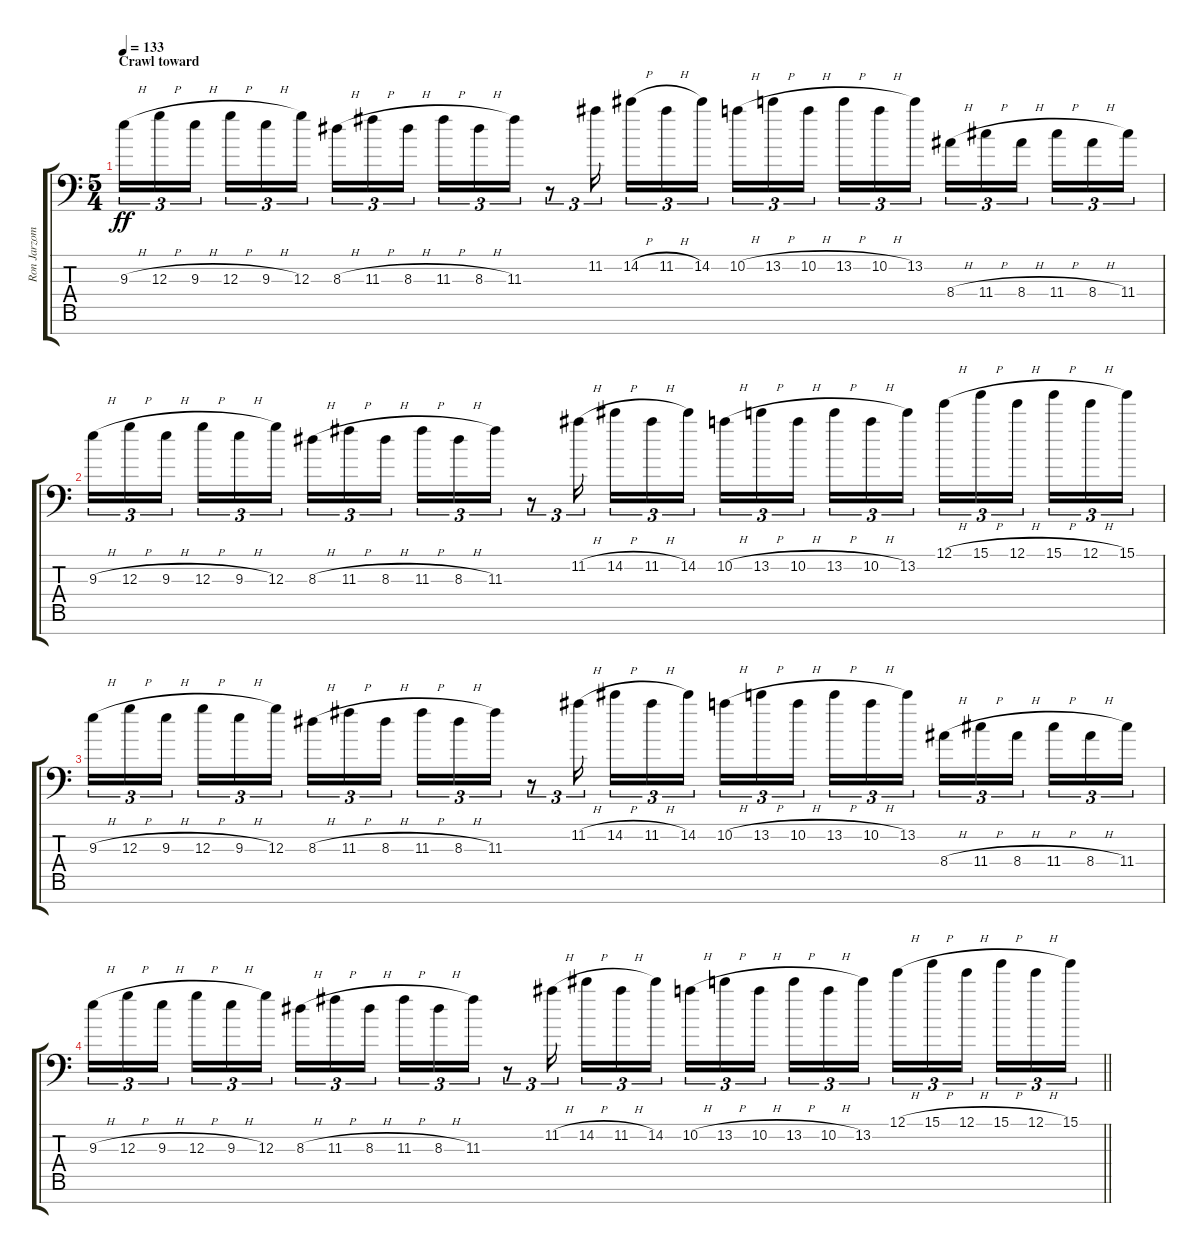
\track ("Ron Jarzombek Lead 1" "Ron Jarzom") {instrument distortionguitar}
\staff {score tabs}
\tuning (E4 B3 G3 D3 A2 E2 A1) {hide}
\ts (5 4)
\section ("" "Crawl toward")
\tempo 133
\clef f4
\ks c
9.3{h}.16{tu (3 2) dy ff} 12.3{h}.16{tu (3 2)} 9.3{h}.16{tu (3 2) beam splitsecondary} 12.3{h}.16{tu (3 2)} 9.3{h}.16{tu (3 2)} 12.3.16{tu (3 2)} 8.3{h}.16{tu (3 2)} 11.3{h}.16{tu (3 2)} 8.3{h}.16{tu (3 2) beam splitsecondary} 11.3{h}.16{tu (3 2)} 8.3{h}.16{tu (3 2)} 11.3.16{tu (3 2)} r.8{tu (3 2)} 11.2.16{tu (3 2) beam splitsecondary} 14.2{h}.16{tu (3 2)} 11.2{h}.16{tu (3 2)} 14.2.16{tu (3 2)} 10.2{h}.16{tu (3 2)} 13.2{h}.16{tu (3 2)} 10.2{h}.16{tu (3 2) beam splitsecondary} 13.2{h}.16{tu (3 2)} 10.2{h}.16{tu (3 2)} 13.2.16{tu (3 2)} 8.4{h}.16{tu (3 2)} 11.4{h}.16{tu (3 2)} 8.4{h}.16{tu (3 2) beam splitsecondary} 11.4{h}.16{tu (3 2)} 8.4{h}.16{tu (3 2)} 11.4.16{tu (3 2)} |
9.3{h}.16{tu (3 2)} 12.3{h}.16{tu (3 2)} 9.3{h}.16{tu (3 2) beam splitsecondary} 12.3{h}.16{tu (3 2)} 9.3{h}.16{tu (3 2)} 12.3.16{tu (3 2)} 8.3{h}.16{tu (3 2)} 11.3{h}.16{tu (3 2)} 8.3{h}.16{tu (3 2) beam splitsecondary} 11.3{h}.16{tu (3 2)} 8.3{h}.16{tu (3 2)} 11.3.16{tu (3 2)} r.8{tu (3 2)} 11.2{h}.16{tu (3 2) beam splitsecondary} 14.2{h}.16{tu (3 2)} 11.2{h}.16{tu (3 2)} 14.2.16{tu (3 2)} 10.2{h}.16{tu (3 2)} 13.2{h}.16{tu (3 2)} 10.2{h}.16{tu (3 2) beam splitsecondary} 13.2{h}.16{tu (3 2)} 10.2{h}.16{tu (3 2)} 13.2.16{tu (3 2)} 12.1{h}.16{tu (3 2)} 15.1{h}.16{tu (3 2)} 12.1{h}.16{tu (3 2) beam splitsecondary} 15.1{h}.16{tu (3 2)} 12.1{h}.16{tu (3 2)} 15.1.16{tu (3 2)} |
9.3{h}.16{tu (3 2)} 12.3{h}.16{tu (3 2)} 9.3{h}.16{tu (3 2) beam splitsecondary} 12.3{h}.16{tu (3 2)} 9.3{h}.16{tu (3 2)} 12.3.16{tu (3 2)} 8.3{h}.16{tu (3 2)} 11.3{h}.16{tu (3 2)} 8.3{h}.16{tu (3 2) beam splitsecondary} 11.3{h}.16{tu (3 2)} 8.3{h}.16{tu (3 2)} 11.3.16{tu (3 2)} r.8{tu (3 2)} 11.2{h}.16{tu (3 2) beam splitsecondary} 14.2{h}.16{tu (3 2)} 11.2{h}.16{tu (3 2)} 14.2.16{tu (3 2)} 10.2{h}.16{tu (3 2)} 13.2{h}.16{tu (3 2)} 10.2{h}.16{tu (3 2) beam splitsecondary} 13.2{h}.16{tu (3 2)} 10.2{h}.16{tu (3 2)} 13.2.16{tu (3 2)} 8.4{h}.16{tu (3 2)} 11.4{h}.16{tu (3 2)} 8.4{h}.16{tu (3 2) beam splitsecondary} 11.4{h}.16{tu (3 2)} 8.4{h}.16{tu (3 2)} 11.4.16{tu (3 2)} |
\barLineRight lightlight
9.3{h}.16{tu (3 2)} 12.3{h}.16{tu (3 2)} 9.3{h}.16{tu (3 2) beam splitsecondary} 12.3{h}.16{tu (3 2)} 9.3{h}.16{tu (3 2)} 12.3.16{tu (3 2)} 8.3{h}.16{tu (3 2)} 11.3{h}.16{tu (3 2)} 8.3{h}.16{tu (3 2) beam splitsecondary} 11.3{h}.16{tu (3 2)} 8.3{h}.16{tu (3 2)} 11.3.16{tu (3 2)} r.8{tu (3 2)} 11.2{h}.16{tu (3 2) beam splitsecondary} 14.2{h}.16{tu (3 2)} 11.2{h}.16{tu (3 2)} 14.2.16{tu (3 2)} 10.2{h}.16{tu (3 2)} 13.2{h}.16{tu (3 2)} 10.2{h}.16{tu (3 2) beam splitsecondary} 13.2{h}.16{tu (3 2)} 10.2{h}.16{tu (3 2)} 13.2.16{tu (3 2)} 12.1{h}.16{tu (3 2)} 15.1{h}.16{tu (3 2)} 12.1{h}.16{tu (3 2) beam splitsecondary} 15.1{h}.16{tu (3 2)} 12.1{h}.16{tu (3 2)} 15.1.16{tu (3 2)}
